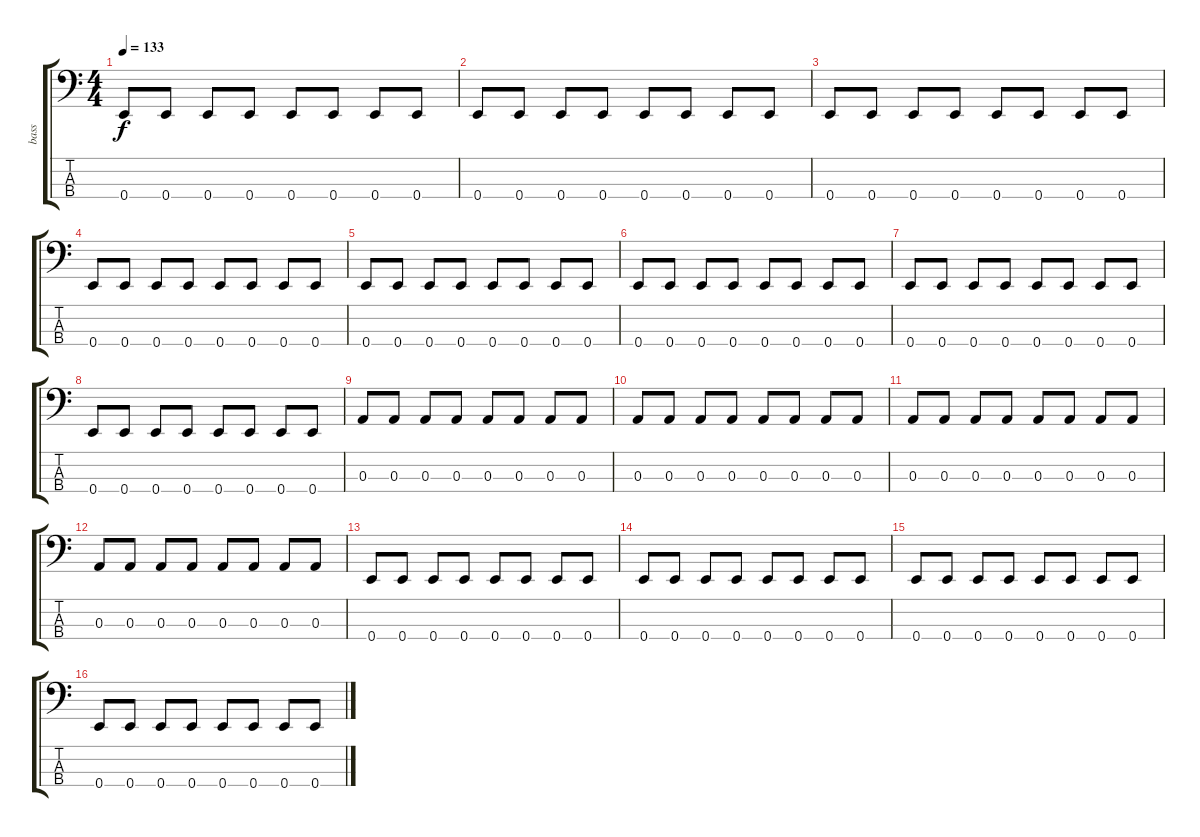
\track ("bass" "bass") {instrument electricbasspick}
\staff {score tabs}
\tuning (G2 D2 A1 E1) {hide}
\ts (4 4)
\tempo 133
\clef f4
\ks c
0.4.8{dy f} 0.4.8 0.4.8 0.4.8 0.4.8 0.4.8 0.4.8 0.4.8 |
0.4.8 0.4.8 0.4.8 0.4.8 0.4.8 0.4.8 0.4.8 0.4.8 |
0.4.8 0.4.8 0.4.8 0.4.8 0.4.8 0.4.8 0.4.8 0.4.8 |
0.4.8 0.4.8 0.4.8 0.4.8 0.4.8 0.4.8 0.4.8 0.4.8 |
0.4.8 0.4.8 0.4.8 0.4.8 0.4.8 0.4.8 0.4.8 0.4.8 |
0.4.8 0.4.8 0.4.8 0.4.8 0.4.8 0.4.8 0.4.8 0.4.8 |
0.4.8 0.4.8 0.4.8 0.4.8 0.4.8 0.4.8 0.4.8 0.4.8 |
0.4.8 0.4.8 0.4.8 0.4.8 0.4.8 0.4.8 0.4.8 0.4.8 |
0.3.8 0.3.8 0.3.8 0.3.8 0.3.8 0.3.8 0.3.8 0.3.8 |
0.3.8 0.3.8 0.3.8 0.3.8 0.3.8 0.3.8 0.3.8 0.3.8 |
0.3.8 0.3.8 0.3.8 0.3.8 0.3.8 0.3.8 0.3.8 0.3.8 |
0.3.8 0.3.8 0.3.8 0.3.8 0.3.8 0.3.8 0.3.8 0.3.8 |
0.4.8 0.4.8 0.4.8 0.4.8 0.4.8 0.4.8 0.4.8 0.4.8 |
0.4.8 0.4.8 0.4.8 0.4.8 0.4.8 0.4.8 0.4.8 0.4.8 |
0.4.8 0.4.8 0.4.8 0.4.8 0.4.8 0.4.8 0.4.8 0.4.8 |
0.4.8 0.4.8 0.4.8 0.4.8 0.4.8 0.4.8 0.4.8 0.4.8
